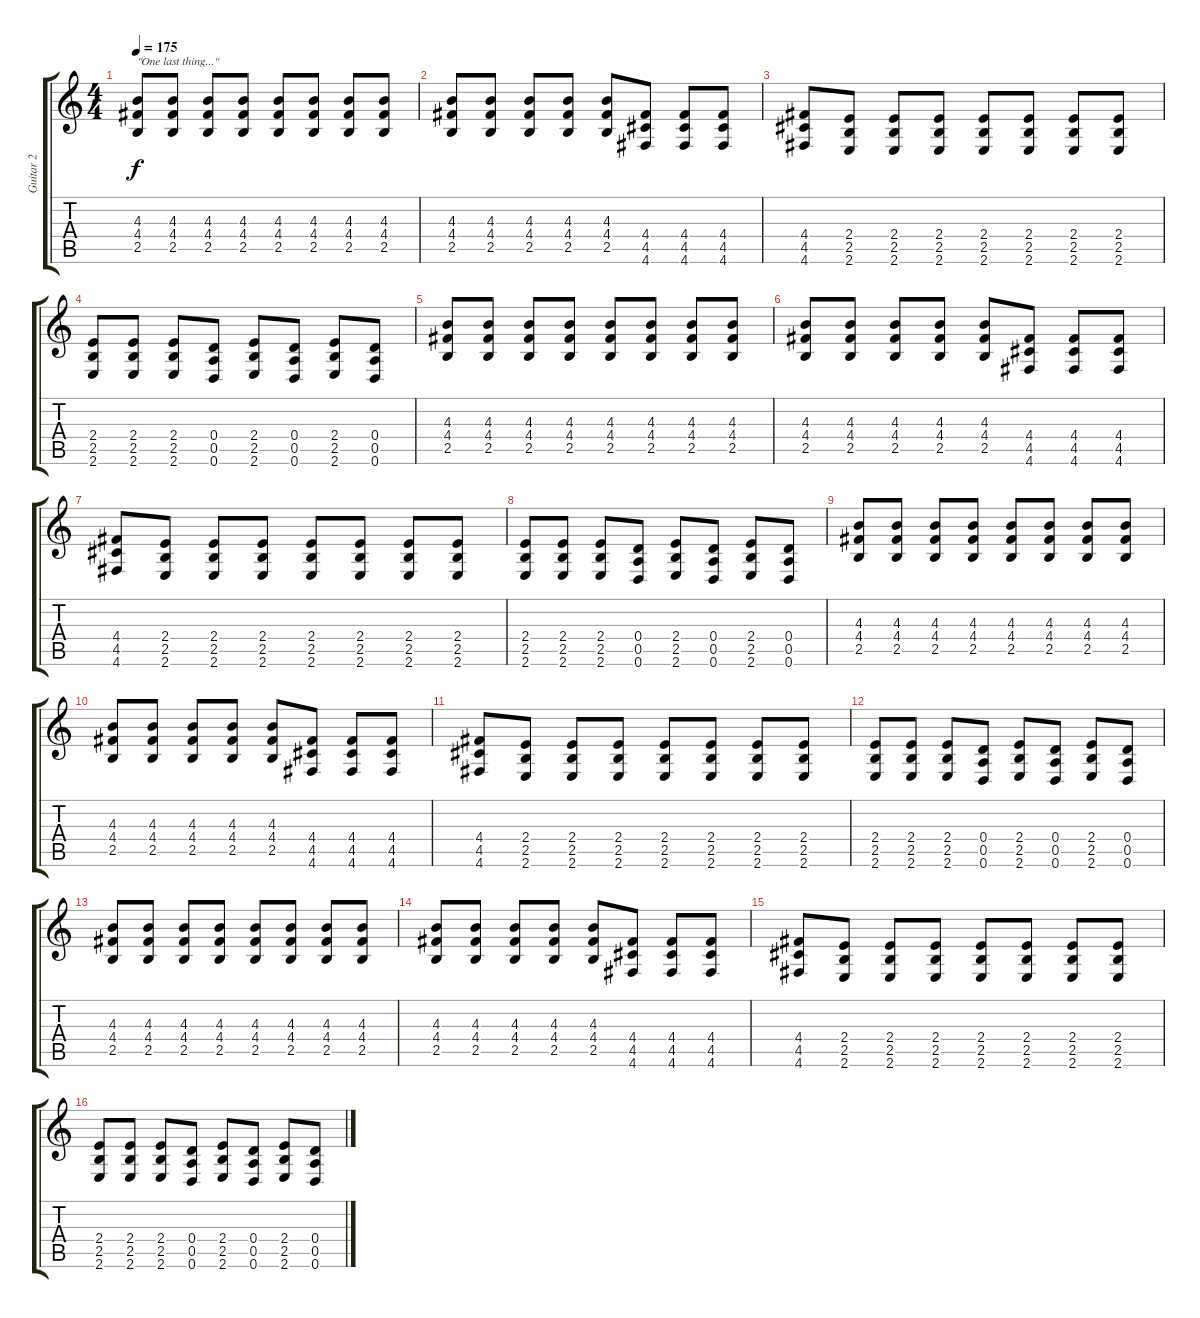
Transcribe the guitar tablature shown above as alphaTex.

\track ("Guitar 2" "Guitar 2") {instrument overdrivenguitar}
\staff {score tabs}
\tuning (E4 B3 G3 D3 A2 D2) {hide}
\ts (4 4)
\tempo 175
\clef g2
\ks c
(4.3 4.4 2.5).8{txt "\"One last thing...\"" dy f} (4.3 4.4 2.5).8 (4.3 4.4 2.5).8 (4.3 4.4 2.5).8 (4.3 4.4 2.5).8 (4.3 4.4 2.5).8 (4.3 4.4 2.5).8 (4.3 4.4 2.5).8 |
(4.3 4.4 2.5).8 (4.3 4.4 2.5).8 (4.3 4.4 2.5).8 (4.3 4.4 2.5).8 (4.3 4.4 2.5).8 (4.4 4.5 4.6).8 (4.4 4.5 4.6).8 (4.4 4.5 4.6).8 |
(4.4 4.5 4.6).8 (2.4 2.5 2.6).8 (2.4 2.5 2.6).8 (2.4 2.5 2.6).8 (2.4 2.5 2.6).8 (2.4 2.5 2.6).8 (2.4 2.5 2.6).8 (2.4 2.5 2.6).8 |
(2.4 2.5 2.6).8 (2.4 2.5 2.6).8 (2.4 2.5 2.6).8 (0.4 0.5 0.6).8 (2.4 2.5 2.6).8 (0.4 0.5 0.6).8 (2.4 2.5 2.6).8 (0.4 0.5 0.6).8 |
(4.3 4.4 2.5).8 (4.3 4.4 2.5).8 (4.3 4.4 2.5).8 (4.3 4.4 2.5).8 (4.3 4.4 2.5).8 (4.3 4.4 2.5).8 (4.3 4.4 2.5).8 (4.3 4.4 2.5).8 |
(4.3 4.4 2.5).8 (4.3 4.4 2.5).8 (4.3 4.4 2.5).8 (4.3 4.4 2.5).8 (4.3 4.4 2.5).8 (4.4 4.5 4.6).8 (4.4 4.5 4.6).8 (4.4 4.5 4.6).8 |
(4.4 4.5 4.6).8 (2.4 2.5 2.6).8 (2.4 2.5 2.6).8 (2.4 2.5 2.6).8 (2.4 2.5 2.6).8 (2.4 2.5 2.6).8 (2.4 2.5 2.6).8 (2.4 2.5 2.6).8 |
(2.4 2.5 2.6).8 (2.4 2.5 2.6).8 (2.4 2.5 2.6).8 (0.4 0.5 0.6).8 (2.4 2.5 2.6).8 (0.4 0.5 0.6).8 (2.4 2.5 2.6).8 (0.4 0.5 0.6).8 |
(4.3 4.4 2.5).8 (4.3 4.4 2.5).8 (4.3 4.4 2.5).8 (4.3 4.4 2.5).8 (4.3 4.4 2.5).8 (4.3 4.4 2.5).8 (4.3 4.4 2.5).8 (4.3 4.4 2.5).8 |
(4.3 4.4 2.5).8 (4.3 4.4 2.5).8 (4.3 4.4 2.5).8 (4.3 4.4 2.5).8 (4.3 4.4 2.5).8 (4.4 4.5 4.6).8 (4.4 4.5 4.6).8 (4.4 4.5 4.6).8 |
(4.4 4.5 4.6).8 (2.4 2.5 2.6).8 (2.4 2.5 2.6).8 (2.4 2.5 2.6).8 (2.4 2.5 2.6).8 (2.4 2.5 2.6).8 (2.4 2.5 2.6).8 (2.4 2.5 2.6).8 |
(2.4 2.5 2.6).8 (2.4 2.5 2.6).8 (2.4 2.5 2.6).8 (0.4 0.5 0.6).8 (2.4 2.5 2.6).8 (0.4 0.5 0.6).8 (2.4 2.5 2.6).8 (0.4 0.5 0.6).8 |
(4.3 4.4 2.5).8 (4.3 4.4 2.5).8 (4.3 4.4 2.5).8 (4.3 4.4 2.5).8 (4.3 4.4 2.5).8 (4.3 4.4 2.5).8 (4.3 4.4 2.5).8 (4.3 4.4 2.5).8 |
(4.3 4.4 2.5).8 (4.3 4.4 2.5).8 (4.3 4.4 2.5).8 (4.3 4.4 2.5).8 (4.3 4.4 2.5).8 (4.4 4.5 4.6).8 (4.4 4.5 4.6).8 (4.4 4.5 4.6).8 |
(4.4 4.5 4.6).8 (2.4 2.5 2.6).8 (2.4 2.5 2.6).8 (2.4 2.5 2.6).8 (2.4 2.5 2.6).8 (2.4 2.5 2.6).8 (2.4 2.5 2.6).8 (2.4 2.5 2.6).8 |
(2.4 2.5 2.6).8 (2.4 2.5 2.6).8 (2.4 2.5 2.6).8 (0.4 0.5 0.6).8 (2.4 2.5 2.6).8 (0.4 0.5 0.6).8 (2.4 2.5 2.6).8 (0.4 0.5 0.6).8
